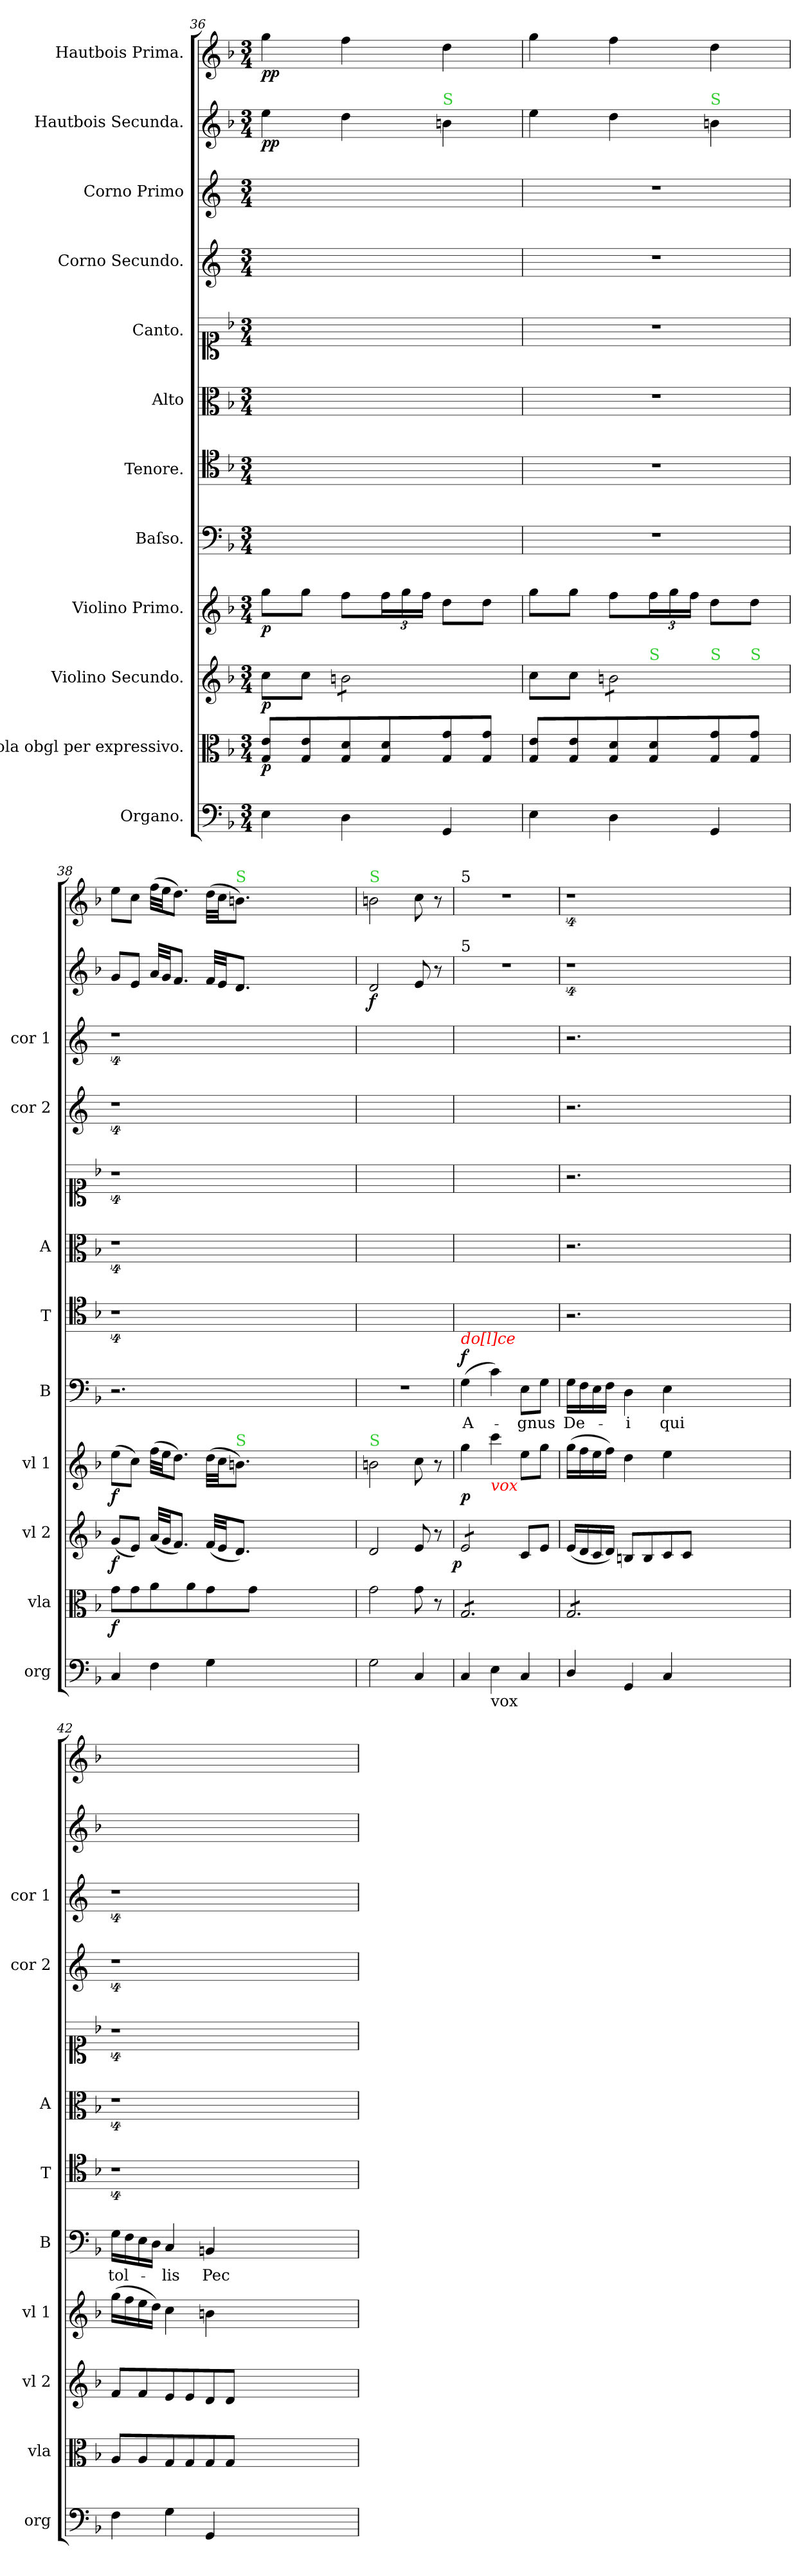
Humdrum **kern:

**kern	**dynam	**kern	**dynam	**kern	**dynam	**kern	**dynam	**kern	**text	**dynam	**kern	**kern	**kern	**kern	**kern	**kern	**dynam	**kern	**dynam
*part12	*part12	*part11	*part11	*part10	*part10	*part9	*part9	*part8	*part8	*part8	*part7	*part6	*part5	*part4	*part3	*part2	*part2	*part1	*part1
*staff12	*staff12	*staff11	*staff11	*staff10	*staff10	*staff9	*staff9	*staff8	*staff8	*staff8	*staff7	*staff6	*staff5	*staff4	*staff3	*staff2	*staff2	*staff1	*staff1
*I"Organo.	*	*I"Viola obgl per expressivo.	*	*I"Violino Secundo.	*	*I"Violino Primo.	*	*I"Baſso.	*	*	*I"Tenore.	*I"Alto	*I"Canto.	*I"Corno Secundo.	*I"Corno Primo	*I"Hautbois Secunda.	*	*I"Hautbois Prima.	*
*I'org	*	*I'vla	*	*I'vl 2	*	*I'vl 1	*	*I'B	*	*	*I'T	*I'A	*	*I'cor 2	*I'cor 1	*	*	*	*
*clefF4	*	*clefC3	*	*clefG2	*	*clefG2	*	*clefF4	*	*	*clefC4	*clefC3	*clefC1	*clefG2	*clefG2	*clefG2	*	*clefG2	*
*	*	*	*	*	*	*	*	*	*	*	*	*	*	*ITrd4c7	*ITrd4c7	*	*	*	*
*k[b-]	*	*k[b-]	*	*k[b-]	*	*k[b-]	*	*k[b-]	*	*	*k[b-]	*k[b-]	*k[b-]	*k[b-]	*k[b-]	*k[b-]	*	*k[b-]	*
*F:	*	*F:	*	*F:	*	*F:	*	*F:	*	*	*F:	*F:	*F:	*F:	*F:	*F:	*	*F:	*
*M3/4	*	*M3/4	*	*M3/4	*	*M3/4	*	*M3/4	*	*	*M3/4	*M3/4	*M3/4	*M3/4	*M3/4	*M3/4	*	*M3/4	*
=36	=36	=36	=36	=36	=36	=36	=36	=36	=36	=36	=36	=36	=36	=36	=36	=36	=36	=36	=36
4E\	.	8G/ 8e/L	p	8cc\L	p	8gg\L	p	2.ryy	.	.	2.ryy	2.ryy	2.ryy	2.ryy	2.ryy	4ee\	pp	4gg\	pp.
.	.	8G/ 8e/	.	8cc\J	.	8gg\J	.	.	.	.	.	.	.	.	.	.	.	.	.
!	!	!	!	!LO:TX:a:t=''''	!	!	!	!	!	!	!	!	!	!	!	!	!	!	!
*	*	*	*	*tremolo	*	*	*	*	*	*	*	*	*	*	*	*	*	*	*
4D\	.	8G/ 8d/	.	8bn\L	.	8ff\L	.	.	.	.	.	.	.	.	.	4dd\	.	4ff\	.
.	.	8G/ 8d/	.	8bn\	.	24ff\L	.	.	.	.	.	.	.	.	.	.	.	.	.
.	.	.	.	.	.	24gg\	.	.	.	.	.	.	.	.	.	.	.	.	.
.	.	.	.	.	.	24ff\JJ	.	.	.	.	.	.	.	.	.	.	.	.	.
!	!	!	!	!	!	!	!	!	!	!	!	!	!	!	!	!LO:TX:a:color=limegreen:t=S	!	!	!
4GG/	.	8G/ 8g/	.	8bn\	.	8dd\L	.	.	.	.	.	.	.	.	.	4bn\	.	4dd\	.
.	.	8G/ 8g/J	.	8bn\J	.	8dd\J	.	.	.	.	.	.	.	.	.	.	.	.	.
*	*	*	*	*Xtremolo	*	*	*	*	*	*	*	*	*	*	*	*	*	*	*
=37	=37	=37	=37	=37	=37	=37	=37	=37	=37	=37	=37	=37	=37	=37	=37	=37	=37	=37	=37
*	*	*	*	*^	*	*	*	*	*	*	*	*	*	*	*	*	*	*	*
*	*	*	*	*	*^	*	*	*	*	*	*	*	*	*	*	*	*	*	*	*
*	*	*	*	*	*	*^	*	*	*	*	*	*	*	*	*	*	*	*	*	*	*
4E\	.	8G/ 8e/L	.	8cc\L	4.ryy	2ryy	2ryy	.	8gg\L	.	2.r	.	.	2.r	2.r	2.r	2.r	2.r	4ee\	.	4gg\	.
.	.	8G/ 8e/	.	8cc\J	.	.	.	.	8gg\J	.	.	.	.	.	.	.	.	.	.	.	.	.
!	!	!	!	!LO:TX:a:t=''''	!	!	!	!	!	!	!	!	!	!	!	!	!	!	!	!	!	!
!	!	!	!	!LO:TX:a:color=limegreen:t=S	!	!	!	!	!	!	!	!	!	!	!	!	!	!	!	!	!	!
*	*	*	*	*tremolo	*	*	*	*	*	*	*	*	*	*	*	*	*	*	*	*	*	*
4D\	.	8G/ 8d/	.	8bn\L	.	.	.	.	8ff\L	.	.	.	.	.	.	.	.	.	4dd\	.	4ff\	.
!	!	!	!	!	!LO:TX:a:color=limegreen:t=S	!	!	!	!	!	!	!	!	!	!	!	!	!	!	!	!	!
.	.	8G/ 8d/	.	8bn\	4.ryy	.	.	.	24ff\L	.	.	.	.	.	.	.	.	.	.	.	.	.
.	.	.	.	.	.	.	.	.	24gg\	.	.	.	.	.	.	.	.	.	.	.	.	.
.	.	.	.	.	.	.	.	.	24ff\JJ	.	.	.	.	.	.	.	.	.	.	.	.	.
!	!	!	!	!	!	!	!	!	!	!	!	!	!	!	!	!	!	!	!LO:TX:a:color=limegreen:t=S	!	!	!
!	!	!	!	!	!	!LO:TX:a:color=limegreen:t=S	!	!	!	!	!	!	!	!	!	!	!	!	!	!	!	!
4GG/	.	8G/ 8g/	.	8bn\	.	4ryy	8ryy	.	8dd\L	.	.	.	.	.	.	.	.	.	4bn\	.	4dd\	.
!	!	!	!	!	!	!	!LO:TX:a:color=limegreen:t=S	!	!	!	!	!	!	!	!	!	!	!	!	!	!	!
.	.	8G/ 8g/J	.	8bn\J	.	.	8ryy	.	8dd\J	.	.	.	.	.	.	.	.	.	.	.	.	.
*	*	*	*	*Xtremolo	*	*	*	*	*	*	*	*	*	*	*	*	*	*	*	*	*	*
*	*	*	*	*v	*v	*v	*v	*	*	*	*	*	*	*	*	*	*	*	*	*	*	*
=38	=38	=38	=38	=38	=38	=38	=38	=38	=38	=38	=38	=38	=38	=38	=38	=38	=38	=38	=38
4C/	.	8g\L	f	(8g/L	f	(8ee\L	f	2.r	.	.	4%9r	4%9r	4%9r	4%9r	4%9r	8g/L	.	8ee\L	.
.	.	8g\	.	8e/J)	.	8cc\J)	.	.	.	.	.	.	.	.	.	8e/J	.	8cc\J	.
4F\	.	8a\	.	(32a/LLL	.	(32ff\LLL	.	.	.	.	.	.	.	.	.	32a/LLL	.	(32ff\LLL	.
.	.	.	.	32g/JJ	.	32ee\JJ	.	.	.	.	.	.	.	.	.	32g/JJ	.	32ee\JJ	.
.	.	.	.	8.f/J)	.	8.dd\J)	.	.	.	.	.	.	.	.	.	8.f/J	.	8.dd\J)	.
.	.	8a\	.	.	.	.	.	.	.	.	.	.	.	.	.	.	.	.	.
4G\	.	8g\	.	(32f/LLL	.	(32dd\LLL	.	.	.	.	.	.	.	.	.	32f/LLL	.	(32dd\LLL	.
.	.	.	.	32e/JJ	.	32cc\JJ	.	.	.	.	.	.	.	.	.	32e/JJ	.	32cc\JJ	.
!	!	!	!	!	!	!	!	!	!	!	!	!	!	!	!	!	!	!LO:TX:a:color=limegreen:t=S	!
!	!	!	!	!	!	!LO:TX:a:color=limegreen:t=S	!	!	!	!	!	!	!	!	!	!	!	!	!
.	.	.	.	8.d/J)	.	8.bn\J)	.	.	.	.	.	.	.	.	.	8.d/J	.	8.bn\J)	.
.	.	8g\J	.	.	.	.	.	.	.	.	.	.	.	.	.	.	.	.	.
1.ryy	.	1.ryy	.	1.ryy	.	1.ryy	.	1.ryy	.	.	.	.	.	.	.	1.ryy	.	1.ryy	.
=39	=39	=39	=39	=39	=39	=39	=39	=39	=39	=39	=39	=39	=39	=39	=39	=39	=39	=39	=39
!	!	!	!	!	!	!	!	!	!	!	!	!	!	!	!	!	!	!LO:TX:a:color=limegreen:t=S	!
!	!	!	!	!	!	!LO:TX:a:color=limegreen:t=S	!	!	!	!	!	!	!	!	!	!	!	!	!
2G\	.	2g\	.	2d/	.	2bn\	.	2.r	.	.	2.ryy	2.ryy	2.ryy	2.ryy	2.ryy	2d/	f	2bn\	fort
4C/	.	8g\	.	8e/	.	8cc\	.	.	.	.	.	.	.	.	.	8e/	.	8cc\	.
.	.	8r	.	8r	.	8r	.	.	.	.	.	.	.	.	.	8r	.	8r	.
=40	=40	=40	=40	=40	=40	=40	=40	=40	=40	=40	=40	=40	=40	=40	=40	=40	=40	=40	=40
!	!	!	!	!	!	!	!	!	!	!	!	!	!	!	!	!	!	!LO:TX:a:t=5	!
!	!	!	!	!	!	!	!	!	!	!	!	!	!	!	!	!LO:TX:a:t=5	!	!	!
!	!	!	!	!	!	!	!	!LO:TX:a:i:color=red:t=do[l]ce	!	!	!	!	!	!	!	!	!	!	!
!	!	!	!	!LO:TX:b:i:color=red:t=vox	!	!	!	!	!	!	!	!	!	!	!	!	!	!	!
!	!	!	!	!	!LO:DY:rj	!	!	!	!	!LO:DY:b	!	!	!	!	!	!	!	!	!
*	*	*tremolo	*	*	*	*	*	*	*	*	*	*	*	*	*	*	*	*	*
*	*	*	*	*tremolo	*	*	*	*	*	*	*	*	*	*	*	*	*	*	*
4C/	p&colon;	8G/L	p. vox	8e/L	p.	4gg\	p.	(4G\	A-	f	2.ryy	2.ryy	2.ryy	2.ryy	2.ryy	2.r	.	2.r	.
.	.	8G/	.	8e/	.	.	.	.	.	.	.	.	.	.	.	.	.	.	.
!	!	!	!	!	!	!LO:TX:b:i:color=red:t=vox	!	!	!	!	!	!	!	!	!	!	!	!	!
!LO:TX:b:t=vox	!	!	!	!	!	!	!	!	!	!	!	!	!	!	!	!	!	!	!
4E\	.	8G/	.	8e/	.	4ccc\	.	4c\)	.	.	.	.	.	.	.	.	.	.	.
.	.	8G/	.	8e/J	.	.	.	.	.	.	.	.	.	.	.	.	.	.	.
*	*	*	*	*Xtremolo	*	*	*	*	*	*	*	*	*	*	*	*	*	*	*
4C/	.	8G/	.	8c/L	.	8ee\L	.	8E\L	-gnus	.	.	.	.	.	.	.	.	.	.
.	.	8G/J	.	8e/J	.	8gg\J	.	8G\J	.	.	.	.	.	.	.	.	.	.	.
=41	=41	=41	=41	=41	=41	=41	=41	=41	=41	=41	=41	=41	=41	=41	=41	=41	=41	=41	=41
4D/	.	8G/L	.	(16e/LL	.	(16gg\LL	.	16G\LL	De-	.	2.r	2.r	2.r	2.r	2.r	4%9r	.	4%9r	.
.	.	.	.	16d/	.	16ff\	.	16F\	.	.	.	.	.	.	.	.	.	.	.
.	.	8G/	.	16c/	.	16ee\	.	16E\	.	.	.	.	.	.	.	.	.	.	.
.	.	.	.	16d/JJ)	.	16ff\JJ)	.	16F\JJ	.	.	.	.	.	.	.	.	.	.	.
4GG/	.	8G/	.	8Bn/L	.	4dd\	.	4D\	-i	.	.	.	.	.	.	.	.	.	.
.	.	8G/	.	8B/	.	.	.	.	.	.	.	.	.	.	.	.	.	.	.
4C/	.	8G/	.	8c/	.	4ee\	.	4E\	qui	.	.	.	.	.	.	.	.	.	.
.	.	8G/J	.	8c/J	.	.	.	.	.	.	.	.	.	.	.	.	.	.	.
*	*	*Xtremolo	*	*	*	*	*	*	*	*	*	*	*	*	*	*	*	*	*
1.ryy	.	1.ryy	.	1.ryy	.	1.ryy	.	1.ryy	.	.	1.ryy	1.ryy	1.ryy	1.ryy	1.ryy	.	.	.	.
=42	=42	=42	=42	=42	=42	=42	=42	=42	=42	=42	=42	=42	=42	=42	=42	=42	=42	=42	=42
4F\	.	8A/L	.	8f/L	.	(16gg\LL	.	16G\LL	tol-	.	4%9r	4%9r	4%9r	4%9r	4%9r	0ryy	.	0ryy	.
.	.	.	.	.	.	16ff\	.	16F\	.	.	.	.	.	.	.	.	.	.	.
.	.	8A/	.	8f/	.	16ee\	.	16E\	.	.	.	.	.	.	.	.	.	.	.
.	.	.	.	.	.	16dd\JJ)	.	16D\JJ	.	.	.	.	.	.	.	.	.	.	.
4G\	.	8G/	.	8e/	.	4cc\	.	4C/	-lis	.	.	.	.	.	.	.	.	.	.
.	.	8G/	.	8e/	.	.	.	.	.	.	.	.	.	.	.	.	.	.	.
4GG/	.	8G/	.	8d/	.	4bn\	.	4BBn/	Pec-	.	.	.	.	.	.	.	.	.	.
.	.	8G/J	.	8d/J	.	.	.	.	.	.	.	.	.	.	.	.	.	.	.
1.ryy	.	1.ryy	.	1.ryy	.	1.ryy	.	1.ryy	.	.	.	.	.	.	.	.	.	.	.
.	.	.	.	.	.	.	.	.	.	.	.	.	.	.	.	4ryy	.	4ryy	.
=	=	=	=	=	=	=	=	=	=	=	=	=	=	=	=	=	=	=	=
*-	*-	*-	*-	*-	*-	*-	*-	*-	*-	*-	*-	*-	*-	*-	*-	*-	*-	*-	*-
